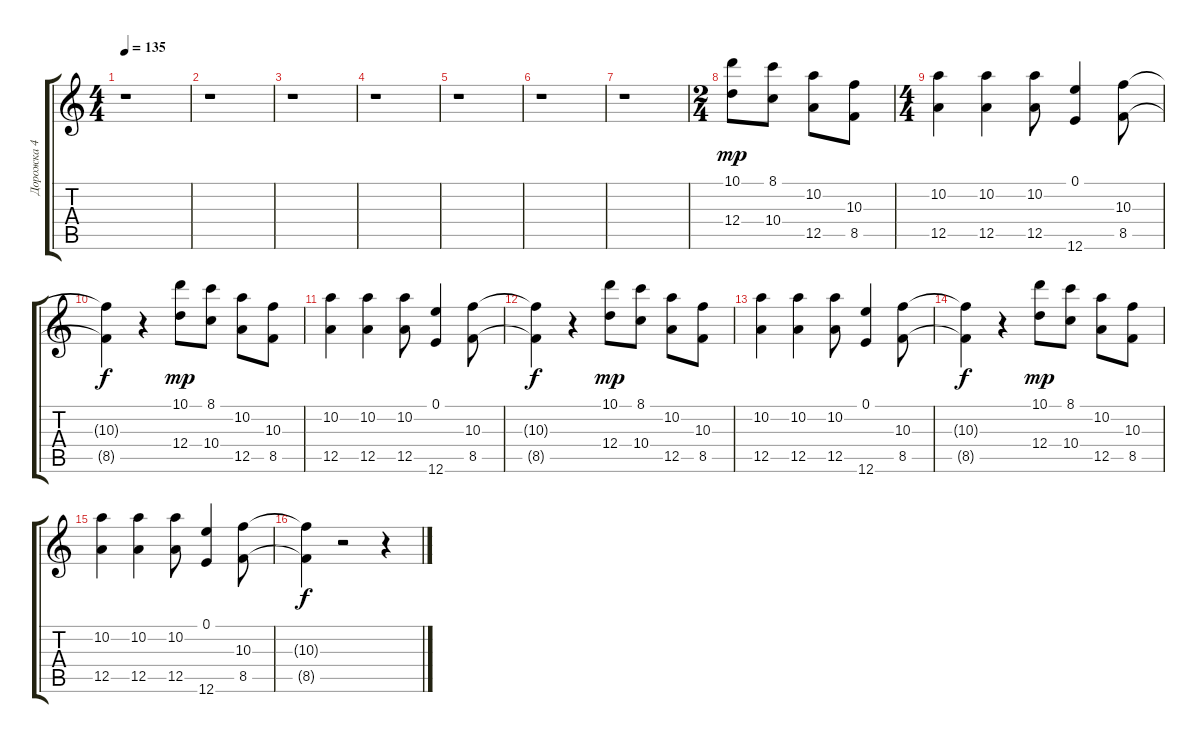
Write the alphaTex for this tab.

\track ("Дорожка 4" "Дорожка 4") {instrument distortionguitar}
\staff {score tabs}
\tuning (E4 B3 G3 D3 A2 E2) {hide}
\ts (4 4)
\tempo 135
\clef g2
\ks c
r.1{dy f} |
r.1 |
r.1 |
r.1 |
r.1 |
r.1 |
r.1 |
\ts (2 4)
(10.1 12.4).8{dy mp} (8.1 10.4).8 (10.2 12.5).8 (10.3 8.5).8 |
\ts (4 4)
(10.2 12.5).4 (10.2 12.5).4 (10.2 12.5).8 (0.1 12.6).4 (10.3 8.5).8 |
(10.3{t} 8.5{t}).4{dy f} r.4 (10.1 12.4).8{dy mp} (8.1 10.4).8 (10.2 12.5).8 (10.3 8.5).8 |
(10.2 12.5).4 (10.2 12.5).4 (10.2 12.5).8 (0.1 12.6).4 (10.3 8.5).8 |
(10.3{t} 8.5{t}).4{dy f} r.4 (10.1 12.4).8{dy mp} (8.1 10.4).8 (10.2 12.5).8 (10.3 8.5).8 |
(10.2 12.5).4 (10.2 12.5).4 (10.2 12.5).8 (0.1 12.6).4 (10.3 8.5).8 |
(10.3{t} 8.5{t}).4{dy f} r.4 (10.1 12.4).8{dy mp} (8.1 10.4).8 (10.2 12.5).8 (10.3 8.5).8 |
(10.2 12.5).4 (10.2 12.5).4 (10.2 12.5).8 (0.1 12.6).4 (10.3 8.5).8 |
(10.3{t} 8.5{t}).4{dy f} r.2 r.4
